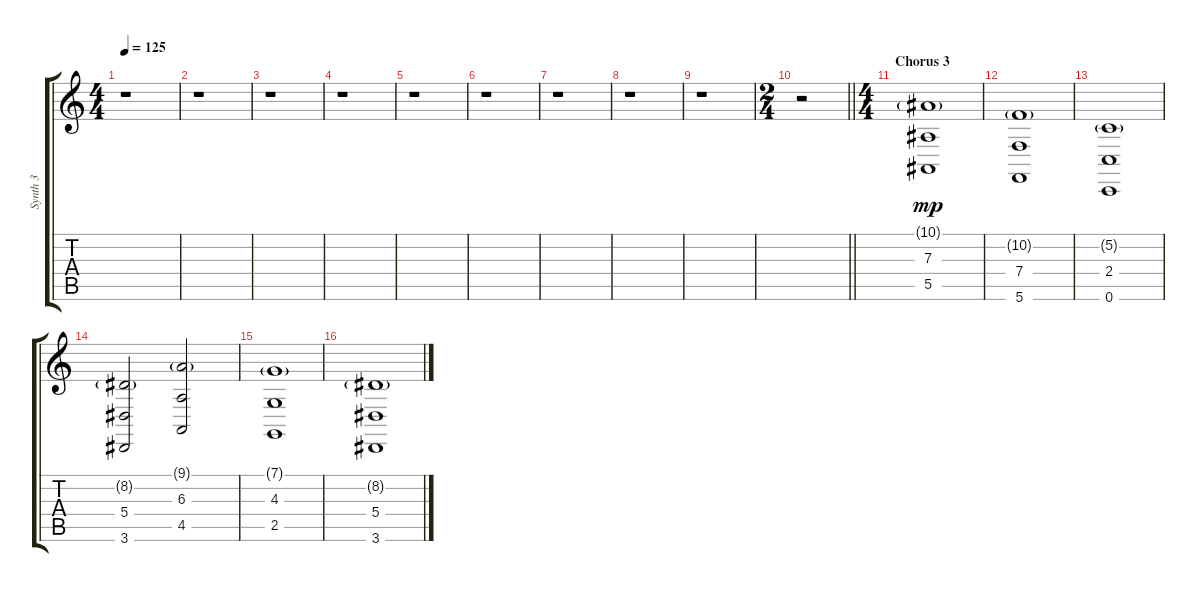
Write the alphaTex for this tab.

\track ("Synth 3" "Synth 3") {solo instrument synthstrings1}
\staff {score tabs}
\tuning (C4 G3 Eb3 Bb2 F2 C2) {hide}
\ts (4 4)
\tempo 125
\clef g2
\ks c
r.1{dy mp} |
r.1 |
r.1 |
r.1 |
r.1 |
r.1 |
r.1 |
r.1 |
r.1 |
\ts (2 4)
\barLineRight lightlight
r.2 |
\ts (4 4)
\section ("" "Chorus 3")
(10.1{g} 7.3 5.5).1 |
(10.2{g} 7.4 5.6).1 |
(5.2{g} 2.4 0.6).1 |
(8.2{g} 5.4 3.6).2 (9.1{g} 6.3 4.5).2 |
(7.1{g} 4.3 2.5).1 |
(8.2{g} 5.4 3.6).1
